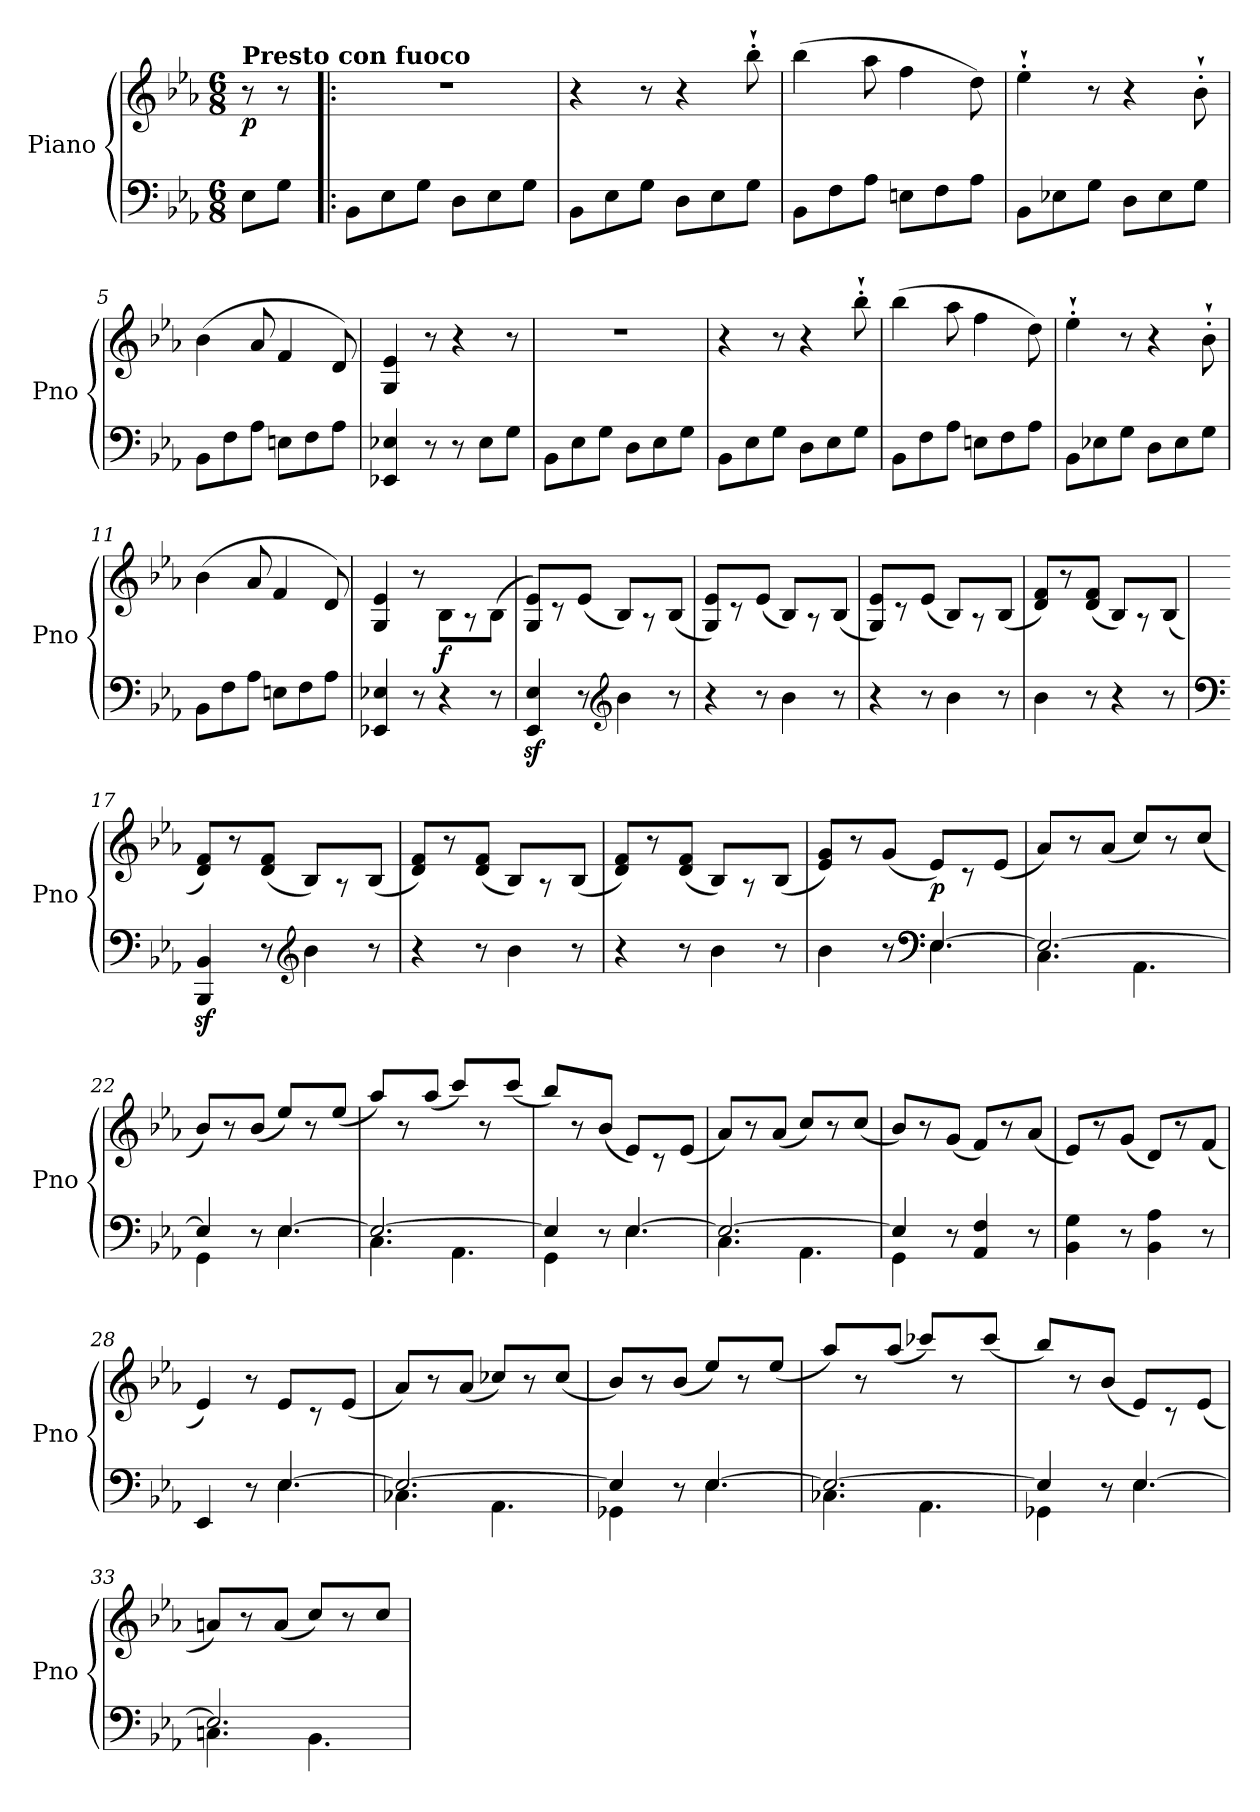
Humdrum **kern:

**kern	**kern	**dynam
*part1	*part1	*part1
*staff2	*staff1	*staff1/2
*I"Piano	*	*
*I'Pno	*	*
*clefF4	*clefG2	*
*k[b-e-a-]	*k[b-e-a-]	*
*M6/8	*M6/8	*
=	=	=
!	!LO:TX:a:B:t=Presto con fuoco	!
!	!	!LO:DY:b
8E-\L	8r	p
8G\J	8r	.
=1!|:	=1!|:	=1!|:
8BB-\L	2.r	.
8E-\	.	.
8G\J	.	.
8D\L	.	.
8E-\	.	.
8G\J	.	.
=2	=2	=2
8BB-\L	4r	.
8E-\	.	.
8G\J	8r	.
8D\L	4r	.
8E-\	.	.
8G\J	8bb-'`\	.
=3	=3	=3
8BB-\L	(4bb-\	.
8F\	.	.
8A-\J	8aa-\	.
8En\L	4ff\	.
8F\	.	.
8A-\J	8dd\)	.
=4	=4	=4
8BB-\L	4ee-'`\	.
8E-X\	.	.
8G\J	8r	.
8D\L	4r	.
8E-\	.	.
8G\J	8b-'`\	.
=5	=5	=5
8BB-\L	(4b-\	.
8F\	.	.
8A-\J	8a-/	.
8En\L	4f/	.
8F\	.	.
8A-\J	8d/)	.
!!LO:LB:g=z
=6	=6	=6
4EE-X/ 4E-X/	4G/ 4e-/	.
8r	8r	.
8r	4r	.
8E-\L	.	.
8G\J	8r	.
!!LO:LB:g=z
=7	=7	=7
8BB-\L	2.r	.
8E-\	.	.
8G\J	.	.
8D\L	.	.
8E-\	.	.
8G\J	.	.
=8	=8	=8
8BB-\L	4r	.
8E-\	.	.
8G\J	8r	.
8D\L	4r	.
8E-\	.	.
8G\J	8bb-'`\	.
=9	=9	=9
8BB-\L	(4bb-\	.
8F\	.	.
8A-\J	8aa-\	.
8En\L	4ff\	.
8F\	.	.
8A-\J	8dd\)	.
=10	=10	=10
8BB-\L	4ee-'`\	.
8E-X\	.	.
8G\J	8r	.
8D\L	4r	.
8E-\	.	.
8G\J	8b-'`\	.
=11	=11	=11
8BB-\L	(4b-\	.
8F\	.	.
8A-\J	8a-/	.
8En\L	4f/	.
8F\	.	.
8A-\J	8d/)	.
=12	=12	=12
*	*^	*
4EE-X/ 4E-X/	4G/ 4e-/	4.ryy	.
8r	8r	.	.
!	!	!	!LO:DY:b
4r	8ryy	8B-\L	f
.	8rA	8ryy	.
8r	8ryy	(8B-\J	.
!!LO:LB:g=z	!!
=13	=13	=13	=13
4EE-/z> 4E-/z>	8ryy	8G/ 8e-/L)	.
.	8rc	8ryy	.
8r	4ryy	(8e-/J	.
*clefG2	*	*	*
4b-\	.	8B-/L)	.
.	8rA	8ryy	.
8r	8ryy	(8B-/J	.
!!LO:LB:g=z	!!
=14	=14	=14	=14
4r	8ryy	8G/ 8e-/L)	.
.	8rc	8ryy	.
8r	4ryy	(8e-/J	.
4b-\	.	8B-/L)	.
.	8rA	8ryy	.
8r	8ryy	(8B-/J	.
=15	=15	=15	=15
4r	8ryy	8G/ 8e-/L)	.
.	8rc	8ryy	.
8r	4ryy	(8e-/J	.
4b-\	.	8B-/L)	.
.	8rA	8ryy	.
8r	8ryy	(8B-/J	.
=16	=16	=16	=16
4b-\	8ryy	8d/ 8f/L)	.
.	8r	8ryy	.
8r	4ryy	(8d/ 8f/J	.
4r	.	8B-/L)	.
.	8rA	8ryy	.
8r	8ryy	(8B-/J	.
=17	=17	=17	=17
*clefF4	*	*	*
4BBB-/z> 4BB-/z>	8ryy	8d/ 8f/L)	.
.	8r	8ryy	.
8r	4ryy	(8d/ 8f/J	.
*clefG2	*	*	*
4b-\	.	8B-/L)	.
.	8rA	8ryy	.
8r	8ryy	(8B-/J	.
=18	=18	=18	=18
4r	8ryy	8d/ 8f/L)	.
.	8r	8ryy	.
8r	4ryy	(8d/ 8f/J	.
4b-\	.	8B-/L)	.
.	8rA	8ryy	.
8r	8ryy	(8B-/J	.
!!LO:PB:g=z	!!
=19	=19	=19	=19
4r	8ryy	8d/ 8f/L)	.
.	8r	8ryy	.
8r	4ryy	(8d/ 8f/J	.
4b-\	.	8B-/L)	.
.	8rA	8ryy	.
8r	8ryy	(8B-/J	.
=20	=20	=20	=20
*^	*	*	*
4b-\	4.ryy	8ryy	8e-/ 8g/L)	.
.	.	8r	8ryy	.
8r	.	4ryy	(8g/J	.
*clefF4	*	*	*	*
!	!	!	!	!LO:DY:b
[4.E-/	4.E-\	.	8e-/L)	p
.	.	8rc	8ryy	.
.	.	8ryy	(8e-/J	.
!!LO:LB:g=z	!!
=21	=21	=21	=21	=21
2.E-/_	4.C\	8ryy	8a-/L)	.
.	.	8r	8ryy	.
.	.	4ryy	(>8a-/J	.
.	4.AA-\	.	8cc/L)	.
.	.	8r	8ryy	.
.	.	8ryy	(>8cc/J	.
=22	=22	=22	=22	=22
4E-/]	4GG\	8ryy	8b-/L)	.
.	.	8r	8ryy	.
8r	8ryy	4ryy	(>8b-/J	.
[4.E-/	4.E-\	.	8ee-/L)	.
.	.	8r	8ryy	.
.	.	8ryy	(>8ee-/J	.
=23	=23	=23	=23	=23
2.E-/_	4.C\	8ryy	8aa-/L)	.
.	.	8r	8ryy	.
.	.	4ryy	(>8aa-/J	.
.	4.AA-\	.	8ccc/L)	.
.	.	8r	8ryy	.
.	.	8ryy	(>8ccc/J	.
=24	=24	=24	=24	=24
4E-/]	4GG\	8ryy	8bb-/L)	.
.	.	8r	8ryy	.
8r	8ryy	4ryy	(>8b-/J	.
[4.E-/	4.E-\	.	8e-/L)	.
.	.	8rc	8ryy	.
.	.	8ryy	(8e-/J	.
=25	=25	=25	=25	=25
2.E-/_	4.C\	8ryy	8a-/L)	.
.	.	8r	8ryy	.
.	.	4ryy	(>8a-/J	.
.	4.AA-\	.	8cc/L)	.
.	.	8r	8ryy	.
.	.	8ryy	(>8cc/J	.
!!LO:PB:g=z	!!
=26	=26	=26	=26	=26
4E-/]	4GG\	8ryy	8b-/L)	.
.	.	8r	8ryy	.
8r	2ryy	4ryy	(8g/J	.
4AA-/ 4F/	.	.	8f/L)	.
.	.	8r	8ryy	.
8r	.	8ryy	(8a-/J	.
*v	*v	*	*	*
=27	=27	=27	=27
4BB-\ 4G\	8ryy	8e-/L)	.
.	8r	8ryy	.
8r	4ryy	(8g/J	.
4BB-\ 4A-\	.	8d/L)	.
.	8r	8ryy	.
8r	8ryy	(8f/J	.
!!LO:LB:g=z	!!
=28	=28	=28	=28
*^	*	*	*
4EE-/	4.ryy	4e-/)	4.ryy	.
8r	.	8r	.	.
[4.E-/	4.E-\	8ryy	8e-/L	.
.	.	8rc	8ryy	.
.	.	8ryy	(8e-/J	.
=29	=29	=29	=29	=29
2.E-/_	4.C-X\	8ryy	8a-/L)	.
.	.	8r	8ryy	.
.	.	4ryy	(>8a-/J	.
.	4.AA-\	.	8cc-X/L)	.
.	.	8r	8ryy	.
.	.	8ryy	(>8cc-/J	.
=30	=30	=30	=30	=30
4E-/]	4GG-X\	8ryy	8b-/L)	.
.	.	8r	8ryy	.
8r	8ryy	4ryy	(>8b-/J	.
[4.E-/	4.E-\	.	8ee-/L)	.
.	.	8r	8ryy	.
.	.	8ryy	(>8ee-/J	.
=31	=31	=31	=31	=31
2.E-/_	4.C-X\	8ryy	8aa-/L)	.
.	.	8r	8ryy	.
.	.	4ryy	(>8aa-/J	.
.	4.AA-\	.	8ccc-X/L)	.
.	.	8r	8ryy	.
.	.	8ryy	(>8ccc-/J	.
=32	=32	=32	=32	=32
4E-/]	4GG-X\	8ryy	8bb-/L)	.
.	.	8r	8ryy	.
8r	8ryy	4ryy	(>8b-/J	.
!	!	!	!	!LO:DY:b
[4.E-/	4.E-\	.	8e-/L)	other-dynamics
.	.	8rc	8ryy	.
.	.	8ryy	(8e-/J	.
!!LO:LB:g=z	!!
=33	=33	=33	=33	=33
2.E-/]	4.Cn\	8ryy	8an/L)	.
.	.	8r	8ryy	.
.	.	4ryy	(>8a/J	.
.	4.BB-\	.	8cc/L)	.
.	.	8r	8ryy	.
.	.	8ryy	8cc/J	.
*v	*v	*	*	*
*	*v	*v	*
=	=	=
*-	*-	*-
